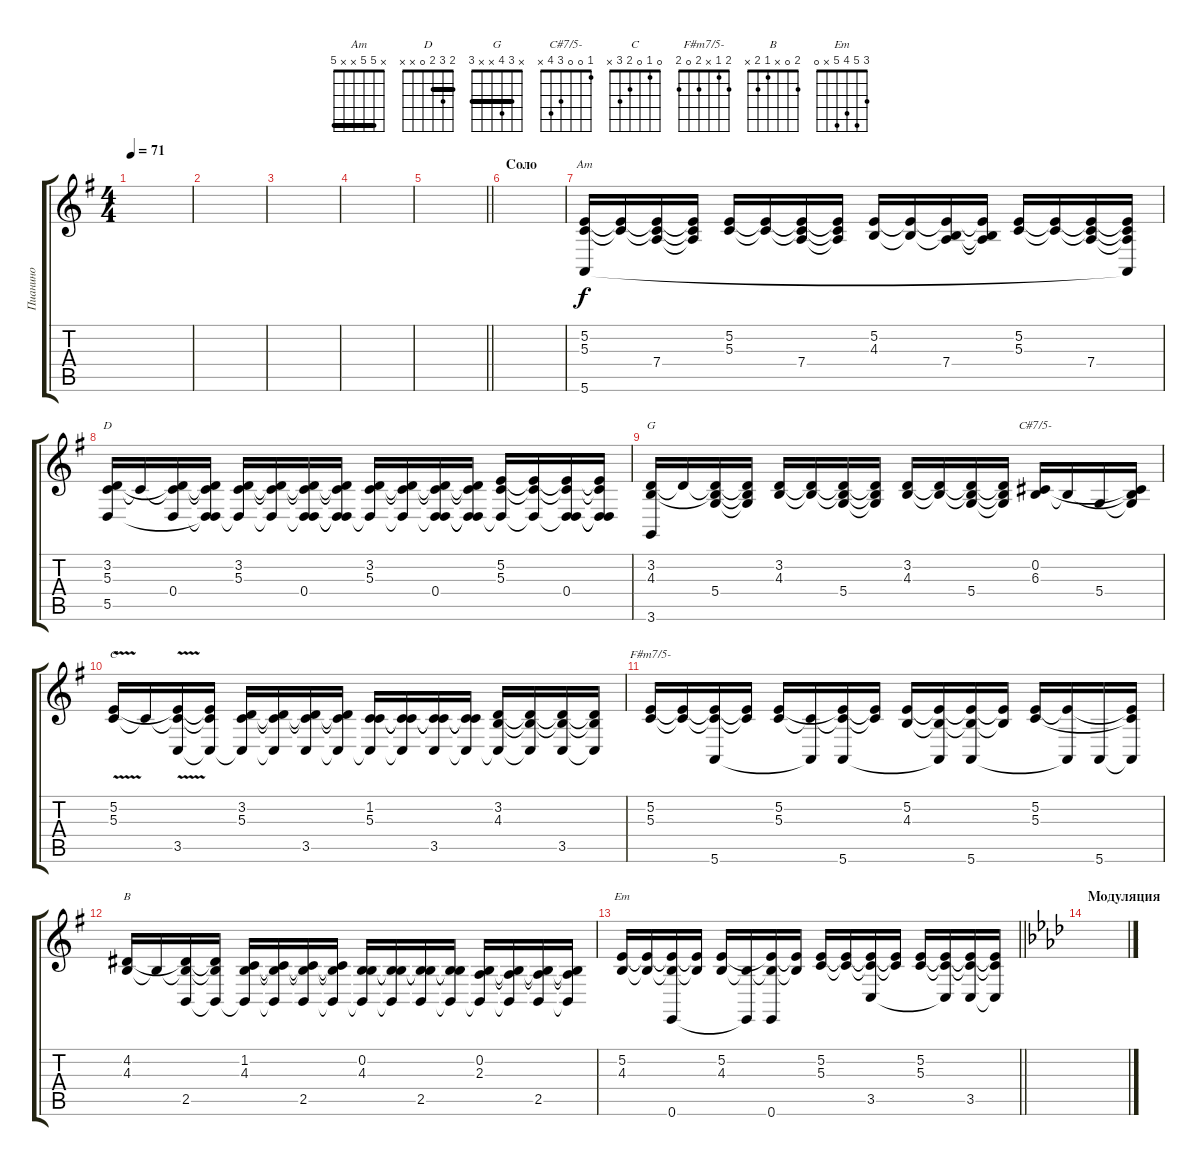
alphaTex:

\track ("Пианино" "Пианино") {instrument acousticgrandpiano}
\staff {score tabs}
\tuning (E4 B3 G3 D3 A2 E2) {hide}
\chord ("Am" x 5 5 x x 5) {barre 5}
\chord ("D" 2 3 2 0 x x) {barre 2}
\chord ("G" x 3 4 x x 3) {barre 3}
\chord ("C#7/5-" 1 0 0 3 4 x)
\chord ("C" 0 1 0 2 3 x)
\chord ("F#m7/5-" 2 1 x 2 0 2)
\chord ("B" 2 0 x 1 2 x)
\chord ("Em" 3 5 4 5 x 0)
\ts (4 4)
\tempo 71
\clef g2
\ks eminor
|
|
|
|
\barLineRight lightlight
|
\section ("" "Соло")
|
(5.2 5.3 5.6).16{ch "Am"} (5.2{t} 5.3{t}).16 (5.2{t} 5.3{t} 7.4).16 (5.2{t} 5.3{t} 7.4{t}).16 (5.2 5.3).16 (5.2{t} 5.3{t}).16 (5.2{t} 5.3{t} 7.4).16 (5.2{t} 5.3{t} 7.4{t}).16 (5.2 4.3).16 (5.2{t} 4.3{t}).16 (5.2{t} 4.3{t} 7.4).16 (5.2{t} 4.3{t} 7.4{t}).16 (5.2 5.3).16 (5.2{t} 5.3{t}).16 (5.2{t} 5.3{t} 7.4).16 (5.2{t} 5.3{t} 7.4{t} 5.6{t}).16 |
(3.2 5.3 5.5).16{ch "D"} 5.3{t}.16 (3.2{t} 5.3{t} 0.4).16 (3.2{t} 5.3{t} 0.4{t} 5.5{t}).16 (3.2 5.3 5.5{t}).16 (3.2{t} 5.3{t} 5.5{t}).16 (3.2{t} 5.3{t} 0.4 5.5{t}).16 (3.2{t} 5.3{t} 0.4{t} 5.5{t}).16 (3.2 5.3 5.5{t}).16 (3.2{t} 5.3{t} 5.5{t}).16 (3.2{t} 5.3{t} 0.4 5.5{t}).16 (3.2{t} 5.3{t} 0.4{t} 5.5{t}).16 (5.2 5.3 5.5{t}).16 (5.2{t} 5.3{t} 5.5{t}).16 (5.2{t} 5.3{t} 0.4 5.5{t}).16 (5.2{t} 5.3{t} 0.4{t} 5.5{t}).16 |
(3.2 4.3 3.6).16{ch "G"} 3.2{t}.16 (3.2{t} 4.3{t} 5.4).16 (3.2{t} 4.3{t} 5.4{t}).16 (3.2 4.3).16 (3.2{t} 4.3{t}).16 (3.2{t} 4.3{t} 5.4).16 (3.2{t} 4.3{t} 5.4{t}).16 (3.2 4.3).16 (3.2{t} 4.3{t}).16 (3.2{t} 4.3{t} 5.4).16 (3.2{t} 4.3{t} 5.4{t}).16 (0.2 6.3).16{ch "C#7/5-"} 0.2{t}.16 5.4.16 (0.2{t} 6.3{t} 5.4{t}).16 |
(5.2{v} 5.3).16{ch "C"} 5.3{t}.16 (5.2{t} 5.3{t} 3.5).16 (5.2{t} 5.3{t} 3.5{t}).16 (3.2 5.3 3.5{t}).16 (3.2{t} 5.3{t} 3.5{t}).16 (3.2{t} 5.3{t} 3.5).16 (3.2{t} 5.3{t} 3.5{t}).16 (1.2 5.3 3.5{t}).16 (1.2{t} 5.3{t} 3.5{t}).16 (1.2{t} 5.3{t} 3.5).16 (1.2{t} 5.3{t} 3.5{t}).16 (3.2 4.3 3.5{t}).16 (3.2{t} 4.3{t} 3.5{t}).16 (3.2{t} 4.3{t} 3.5).16 (3.2{t} 4.3{t} 3.5{t}).16 |
(5.2 5.3).16{ch "F#m7/5-"} (5.2{t} 5.3{t}).16 (5.2{t} 5.3{t} 5.6).16 (5.2{t} 5.3{t}).16 (5.2 5.3).16 (5.3{t} 5.6{t}).16 (5.2{t} 5.3{t} 5.6).16 (5.2{t} 5.3{t}).16 (5.2 4.3).16 (5.2{t} 4.3{t} 5.6{t}).16 (5.2{t} 4.3{t} 5.6).16 (5.2{t} 4.3{t}).16 (5.2 5.3).16 (5.2{t} 5.6{t}).16 5.6.16 (5.2{t} 5.3{t} 5.6{t}).16 |
(4.2 4.3).16{ch "B"} 4.3{t}.16 (4.2{t} 4.3{t} 2.5).16 (4.2{t} 4.3{t} 2.5{t}).16 (1.2 4.3 2.5{t}).16 (1.2{t} 4.3{t} 2.5{t}).16 (1.2{t} 4.3{t} 2.5).16 (1.2{t} 4.3{t} 2.5{t}).16 (0.2 4.3 2.5{t}).16 (0.2{t} 4.3{t} 2.5{t}).16 (0.2{t} 4.3{t} 2.5).16 (0.2{t} 4.3{t} 2.5{t}).16 (0.2 2.3 2.5{t}).16 (0.2{t} 2.3{t} 2.5{t}).16 (0.2{t} 2.3{t} 2.5).16 (0.2{t} 2.3{t} 2.5{t}).16 |
\barLineRight lightlight
(5.2 4.3).16{ch "Em"} (5.2{t} 4.3{t}).16 (5.2{t} 4.3{t} 0.6).16 (5.2{t} 4.3{t}).16 (5.2 4.3).16 (4.3{t} 0.6{t}).16 (5.2{t} 4.3{t} 0.6).16 (5.2{t} 4.3{t}).16 (5.2 5.3).16 (5.2{t} 5.3{t}).16 (5.2{t} 5.3{t} 3.5).16 (5.2{t} 5.3{t}).16 (5.2 5.3).16 (5.2{t} 5.3{t} 3.5{t}).16 (5.2{t} 5.3{t} 3.5).16 (5.2{t} 5.3{t} 3.5{t}).16 |
\section ("" "Модуляция")
\ks fminor
